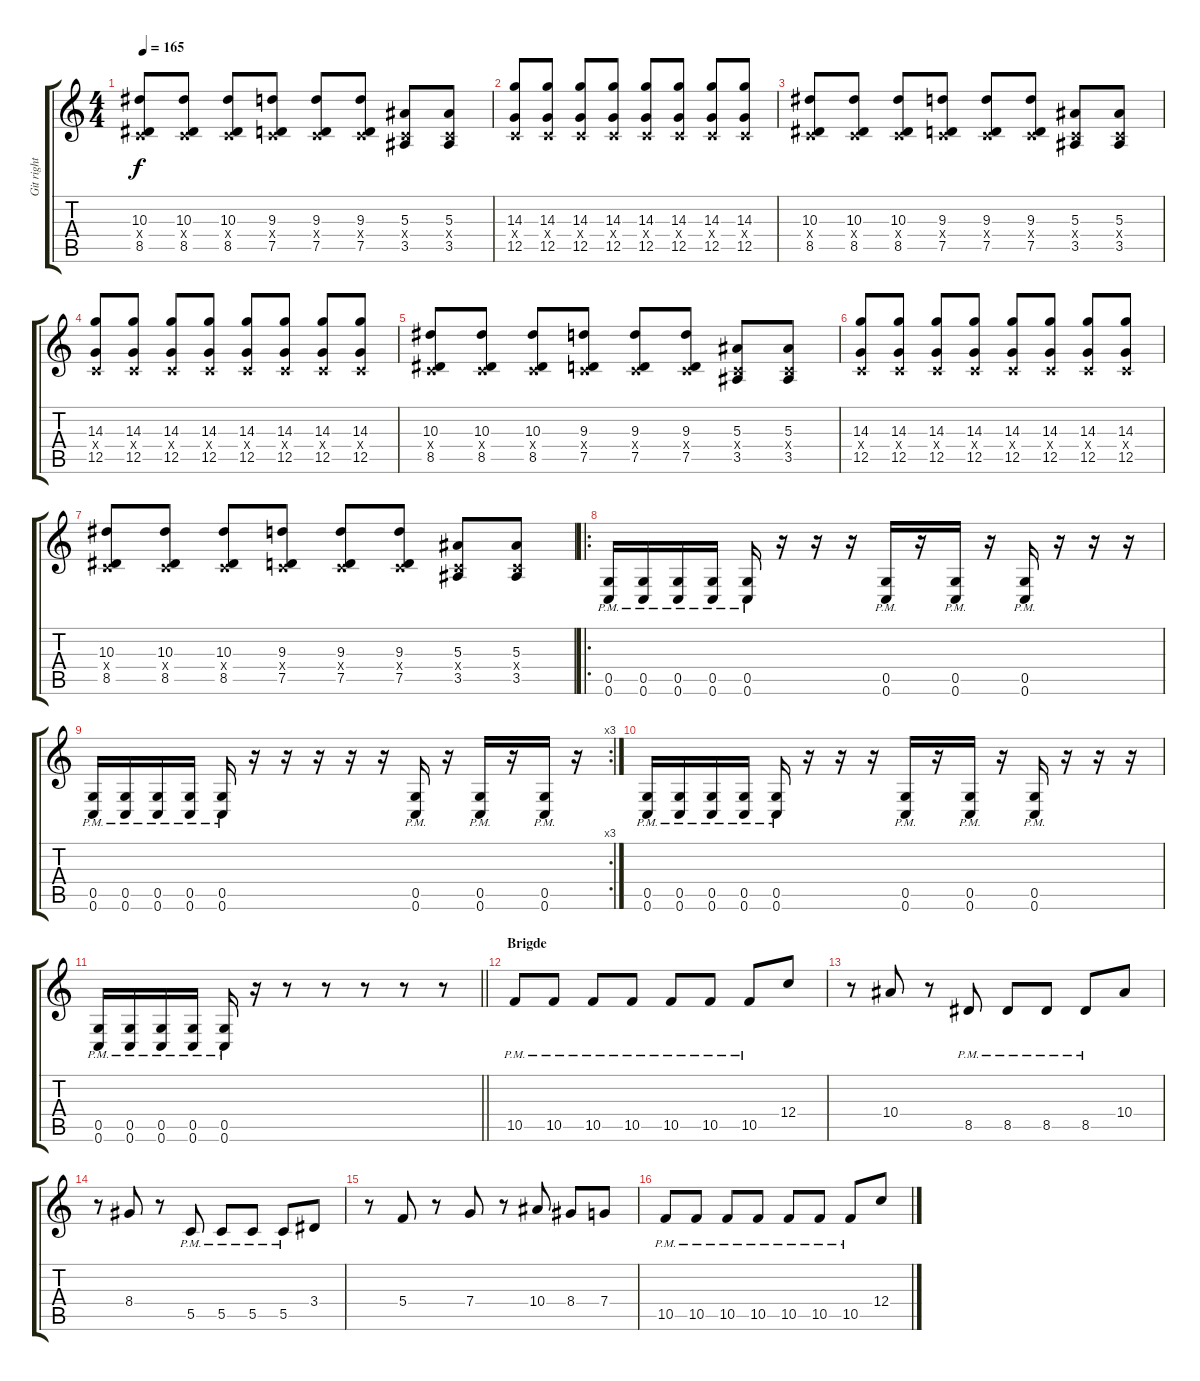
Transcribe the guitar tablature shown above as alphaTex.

\track ("Git right" "Git right") {instrument distortionguitar}
\staff {score tabs}
\tuning (D4 A3 F3 C3 G2 C2) {hide}
\ts (4 4)
\tempo 165
\clef g2
\ks c
(10.3 0.4{x} 8.5).8{dy f} (10.3 0.4{x} 8.5).8 (10.3 0.4{x} 8.5).8 (9.3 0.4{x} 7.5).8 (9.3 0.4{x} 7.5).8 (9.3 0.4{x} 7.5).8 (5.3 0.4{x} 3.5).8 (5.3 0.4{x} 3.5).8 |
(14.3 0.4{x} 12.5).8 (14.3 0.4{x} 12.5).8 (14.3 0.4{x} 12.5).8 (14.3 0.4{x} 12.5).8 (14.3 0.4{x} 12.5).8 (14.3 0.4{x} 12.5).8 (14.3 0.4{x} 12.5).8 (14.3 0.4{x} 12.5).8 |
(10.3 0.4{x} 8.5).8 (10.3 0.4{x} 8.5).8 (10.3 0.4{x} 8.5).8 (9.3 0.4{x} 7.5).8 (9.3 0.4{x} 7.5).8 (9.3 0.4{x} 7.5).8 (5.3 0.4{x} 3.5).8 (5.3 0.4{x} 3.5).8 |
(14.3 0.4{x} 12.5).8 (14.3 0.4{x} 12.5).8 (14.3 0.4{x} 12.5).8 (14.3 0.4{x} 12.5).8 (14.3 0.4{x} 12.5).8 (14.3 0.4{x} 12.5).8 (14.3 0.4{x} 12.5).8 (14.3 0.4{x} 12.5).8 |
(10.3 0.4{x} 8.5).8 (10.3 0.4{x} 8.5).8 (10.3 0.4{x} 8.5).8 (9.3 0.4{x} 7.5).8 (9.3 0.4{x} 7.5).8 (9.3 0.4{x} 7.5).8 (5.3 0.4{x} 3.5).8 (5.3 0.4{x} 3.5).8 |
(14.3 0.4{x} 12.5).8 (14.3 0.4{x} 12.5).8 (14.3 0.4{x} 12.5).8 (14.3 0.4{x} 12.5).8 (14.3 0.4{x} 12.5).8 (14.3 0.4{x} 12.5).8 (14.3 0.4{x} 12.5).8 (14.3 0.4{x} 12.5).8 |
(10.3 0.4{x} 8.5).8 (10.3 0.4{x} 8.5).8 (10.3 0.4{x} 8.5).8 (9.3 0.4{x} 7.5).8 (9.3 0.4{x} 7.5).8 (9.3 0.4{x} 7.5).8 (5.3 0.4{x} 3.5).8 (5.3 0.4{x} 3.5).8 |
\ro
(0.5{pm} 0.6{pm}).16 (0.5{pm} 0.6{pm}).16 (0.5{pm} 0.6{pm}).16 (0.5{pm} 0.6{pm}).16 (0.5{pm} 0.6{pm}).16 r.16 r.16 r.16 (0.5{pm} 0.6{pm}).16 r.16 (0.5{pm} 0.6{pm}).16 r.16 (0.5{pm} 0.6{pm}).16 r.16 r.16 r.16 |
\rc 3
(0.5{pm} 0.6{pm}).16 (0.5{pm} 0.6{pm}).16 (0.5{pm} 0.6{pm}).16 (0.5{pm} 0.6{pm}).16 (0.5{pm} 0.6{pm}).16 r.16 r.16 r.16 r.16 r.16 (0.5{pm} 0.6{pm}).16 r.16 (0.5{pm} 0.6{pm}).16 r.16 (0.5{pm} 0.6{pm}).16 r.16 |
(0.5{pm} 0.6{pm}).16 (0.5{pm} 0.6{pm}).16 (0.5{pm} 0.6{pm}).16 (0.5{pm} 0.6{pm}).16 (0.5{pm} 0.6{pm}).16 r.16 r.16 r.16 (0.5{pm} 0.6{pm}).16 r.16 (0.5{pm} 0.6{pm}).16 r.16 (0.5{pm} 0.6{pm}).16 r.16 r.16 r.16 |
\barLineRight lightlight
(0.5{pm} 0.6{pm}).16 (0.5{pm} 0.6{pm}).16 (0.5{pm} 0.6{pm}).16 (0.5{pm} 0.6{pm}).16 (0.5{pm} 0.6{pm}).16 r.16 r.8 r.8 r.8 r.8 r.8 |
\section ("" "Brigde")
10.5{pm}.8 10.5{pm}.8 10.5{pm}.8 10.5{pm}.8 10.5{pm}.8 10.5{pm}.8 10.5{pm}.8 12.4.8 |
r.8 10.4.8 r.8 8.5{pm}.8 8.5{pm}.8 8.5{pm}.8 8.5{pm}.8 10.4.8 |
r.8 8.4.8 r.8 5.5{pm}.8 5.5{pm}.8 5.5{pm}.8 5.5{pm}.8 3.4.8 |
r.8 5.4.8 r.8 7.4.8 r.8 10.4.8 8.4.8 7.4.8 |
10.5{pm}.8 10.5{pm}.8 10.5{pm}.8 10.5{pm}.8 10.5{pm}.8 10.5{pm}.8 10.5{pm}.8 12.4.8
